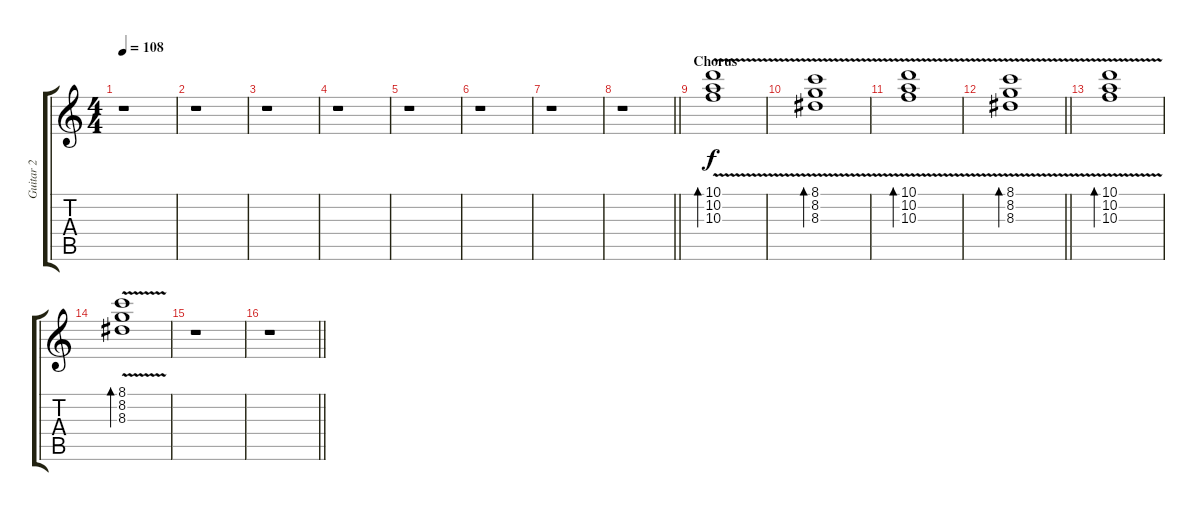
\track ("Guitar 2" "Guitar 2") {instrument electricguitarclean}
\staff {score tabs}
\tuning (E4 B3 G3 D3 A2 E2) {hide}
\ts (4 4)
\tempo 108
\clef g2
\ks c
r.1{dy f} |
r.1 |
r.1 |
r.1 |
r.1 |
r.1 |
r.1 |
\barLineRight lightlight
r.1 |
\section ("" "Chorus")
(10.1{v} 10.2{v} 10.3{v}).1{bd 240} |
(8.1{v} 8.2{v} 8.3{v}).1{bd 240} |
(10.1{v} 10.2{v} 10.3{v}).1{bd 240} |
\barLineRight lightlight
(8.1{v} 8.2{v} 8.3{v}).1{bd 240} |
(10.1{v} 10.2{v} 10.3{v}).1{bd 240} |
(8.1{v} 8.2{v} 8.3{v}).1{bd 240} |
r.1 |
\barLineRight lightlight
r.1
